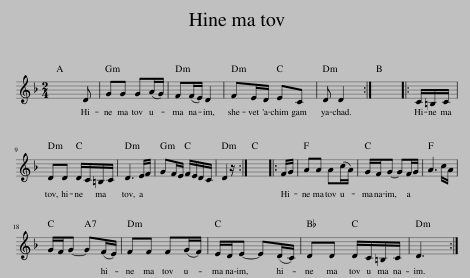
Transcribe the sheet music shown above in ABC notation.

X:1
L:1/8
M:2/4
I:linebreak $
K:Dmin
V:1 treble
V:1
 x4 | D | GG G(A/G/) | F(F/E/) D2 | FE/D/ EC | %5
 D D2 :| x4 |: C/=B,/C/ |$ DD D/C/=B,/C/ | D3 E/F/ | %10
 GF/E/ F/E/D/C/ | D2 z/ :| x4 |: F/G/ | AA A(c/A/) | %15
 G/F/G- GF/G/ | A3 c/A/ |$ G/F/G- G(F/E/) | FF F(G/F/) | E/D/E- E(D/C/) | %20
 DD D/C/=B,/C/ | D3 :| %22
